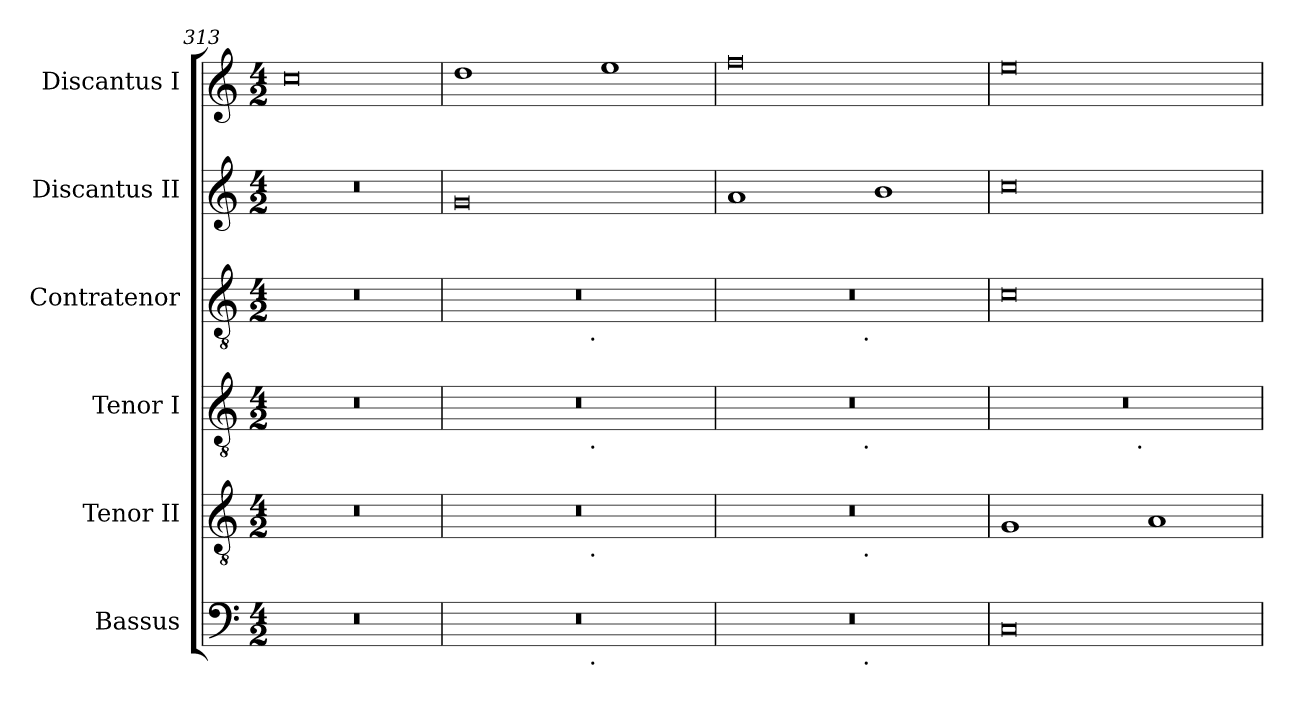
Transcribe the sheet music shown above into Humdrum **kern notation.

**kern	**kern	**kern	**kern	**kern	**kern
*part6	*part5	*part4	*part3	*part2	*part1
*staff6	*staff5	*staff4	*staff3	*staff2	*staff1
*I"Bassus	*I"Tenor II	*I"Tenor I	*I"Contratenor	*I"Discantus II	*I"Discantus I
*clefF4	*clefGv2	*clefGv2	*clefGv2	*clefG2	*clefG2
*k[]	*k[]	*k[]	*k[]	*k[]	*k[]
*C:	*C:	*C:	*C:	*C:	*C:
*M4/2	*M4/2	*M4/2	*M4/2	*M4/2	*M4/2
=313	=313	=313	=313	=313	=313
0r	0r	0r	0r	0r	0cc
=314	=314	=314	=314	=314	=314
*^	*^	*^	*^	*	*
0r	2ryy	0r	2ryy	0r	2ryy	0r	2ryy	0g	1dd
.	4...ryy	.	4...ryy	.	4...ryy	.	4...ryy	.	.
!	!	!	!	!	!	!	!LO:TX:b:t=.	!	!
!	!	!	!	!	!LO:TX:b:t=.	!	!	!	!
!	!	!	!LO:TX:b:t=.	!	!	!	!	!	!
!	!LO:TX:b:t=.	!	!	!	!	!	!	!	!
.	1ryy	.	1ryy	.	1ryy	.	1ryy	.	.
.	.	.	.	.	.	.	.	.	1ee
.	32ryy	.	32ryy	.	32ryy	.	32ryy	.	.
=315	=315	=315	=315	=315	=315	=315	=315	=315	=315
0r	2ryy	0r	2ryy	0r	2ryy	0r	2ryy	1a	0ff
.	4...ryy	.	4...ryy	.	4...ryy	.	4...ryy	.	.
!	!	!	!	!	!	!	!LO:TX:b:t=.	!	!
!	!	!	!	!	!LO:TX:b:t=.	!	!	!	!
!	!	!	!LO:TX:b:t=.	!	!	!	!	!	!
!	!LO:TX:b:t=.	!	!	!	!	!	!	!	!
.	1ryy	.	1ryy	.	1ryy	.	1ryy	.	.
.	.	.	.	.	.	.	.	1b	.
.	32ryy	.	32ryy	.	32ryy	.	32ryy	.	.
*v	*v	*	*	*	*	*v	*v	*	*
*	*v	*v	*	*	*	*	*
=316	=316	=316	=316	=316	=316	=316
0C	1G	0r	2ryy	0c	0cc	0ee
.	.	.	4...ryy	.	.	.
!	!	!	!LO:TX:b:t=.	!	!	!
.	.	.	1ryy	.	.	.
.	1A	.	.	.	.	.
.	.	.	32ryy	.	.	.
*	*	*v	*v	*	*	*
=	=	=	=	=	=
*-	*-	*-	*-	*-	*-
